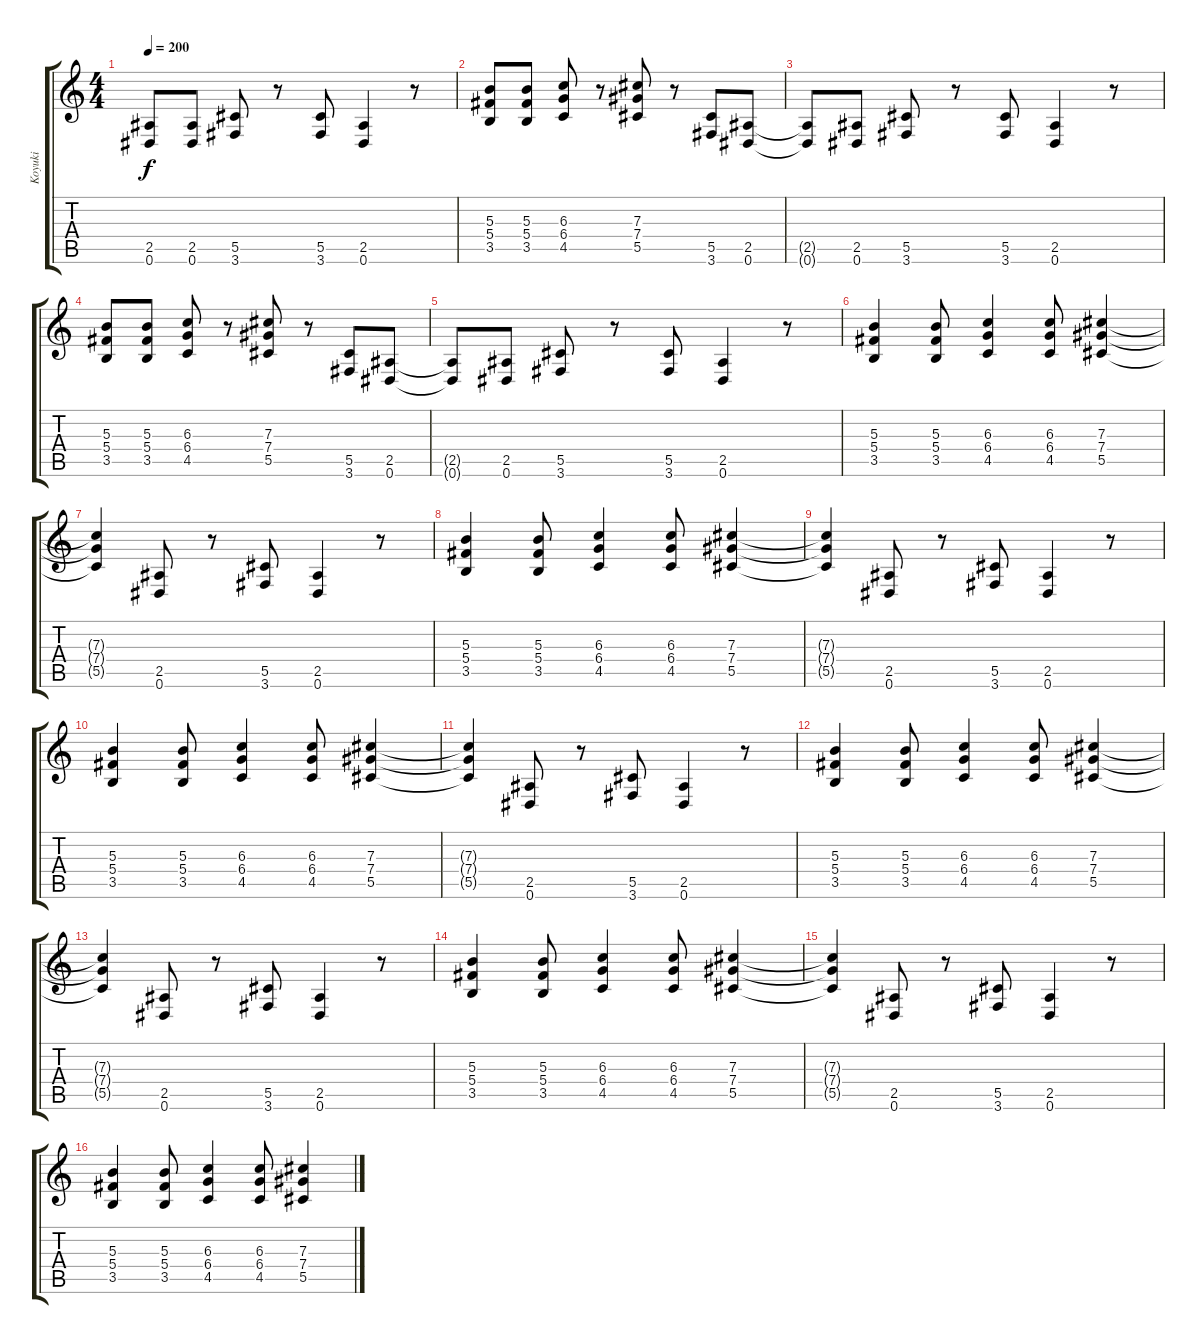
\track ("Koyuki" "Koyuki") {instrument overdrivenguitar}
\staff {score tabs}
\tuning (Eb4 Bb3 Gb3 Db3 Ab2 Eb2) {hide}
\ts (4 4)
\tempo 200
\clef g2
\ks c
(2.5{t} 0.6{t}).8{dy f} (2.5 0.6).8 (5.5 3.6).8 r.8 (5.5 3.6).8 (2.5 0.6).4 r.8 |
(5.3 5.4 3.5).8 (5.3 5.4 3.5).8 (6.3 6.4 4.5).8 r.8 (7.3 7.4 5.5).8 r.8 (5.5 3.6).8 (2.5 0.6).8 |
(2.5{t} 0.6{t}).8 (2.5 0.6).8 (5.5 3.6).8 r.8 (5.5 3.6).8 (2.5 0.6).4 r.8 |
(5.3 5.4 3.5).8 (5.3 5.4 3.5).8 (6.3 6.4 4.5).8 r.8 (7.3 7.4 5.5).8 r.8 (5.5 3.6).8 (2.5 0.6).8 |
(2.5{t} 0.6{t}).8 (2.5 0.6).8 (5.5 3.6).8 r.8 (5.5 3.6).8 (2.5 0.6).4 r.8 |
(5.3 5.4 3.5).4 (5.3 5.4 3.5).8 (6.3 6.4 4.5).4 (6.3 6.4 4.5).8 (7.3 7.4 5.5).4 |
(7.3{t} 7.4{t} 5.5{t}).4 (2.5 0.6).8 r.8 (5.5 3.6).8 (2.5 0.6).4 r.8 |
(5.3 5.4 3.5).4 (5.3 5.4 3.5).8 (6.3 6.4 4.5).4 (6.3 6.4 4.5).8 (7.3 7.4 5.5).4 |
(7.3{t} 7.4{t} 5.5{t}).4 (2.5 0.6).8 r.8 (5.5 3.6).8 (2.5 0.6).4 r.8 |
(5.3 5.4 3.5).4 (5.3 5.4 3.5).8 (6.3 6.4 4.5).4 (6.3 6.4 4.5).8 (7.3 7.4 5.5).4 |
(7.3{t} 7.4{t} 5.5{t}).4 (2.5 0.6).8 r.8 (5.5 3.6).8 (2.5 0.6).4 r.8 |
(5.3 5.4 3.5).4 (5.3 5.4 3.5).8 (6.3 6.4 4.5).4 (6.3 6.4 4.5).8 (7.3 7.4 5.5).4 |
(7.3{t} 7.4{t} 5.5{t}).4 (2.5 0.6).8 r.8 (5.5 3.6).8 (2.5 0.6).4 r.8 |
(5.3 5.4 3.5).4 (5.3 5.4 3.5).8 (6.3 6.4 4.5).4 (6.3 6.4 4.5).8 (7.3 7.4 5.5).4 |
(7.3{t} 7.4{t} 5.5{t}).4 (2.5 0.6).8 r.8 (5.5 3.6).8 (2.5 0.6).4 r.8 |
(5.3 5.4 3.5).4 (5.3 5.4 3.5).8 (6.3 6.4 4.5).4 (6.3 6.4 4.5).8 (7.3 7.4 5.5).4
